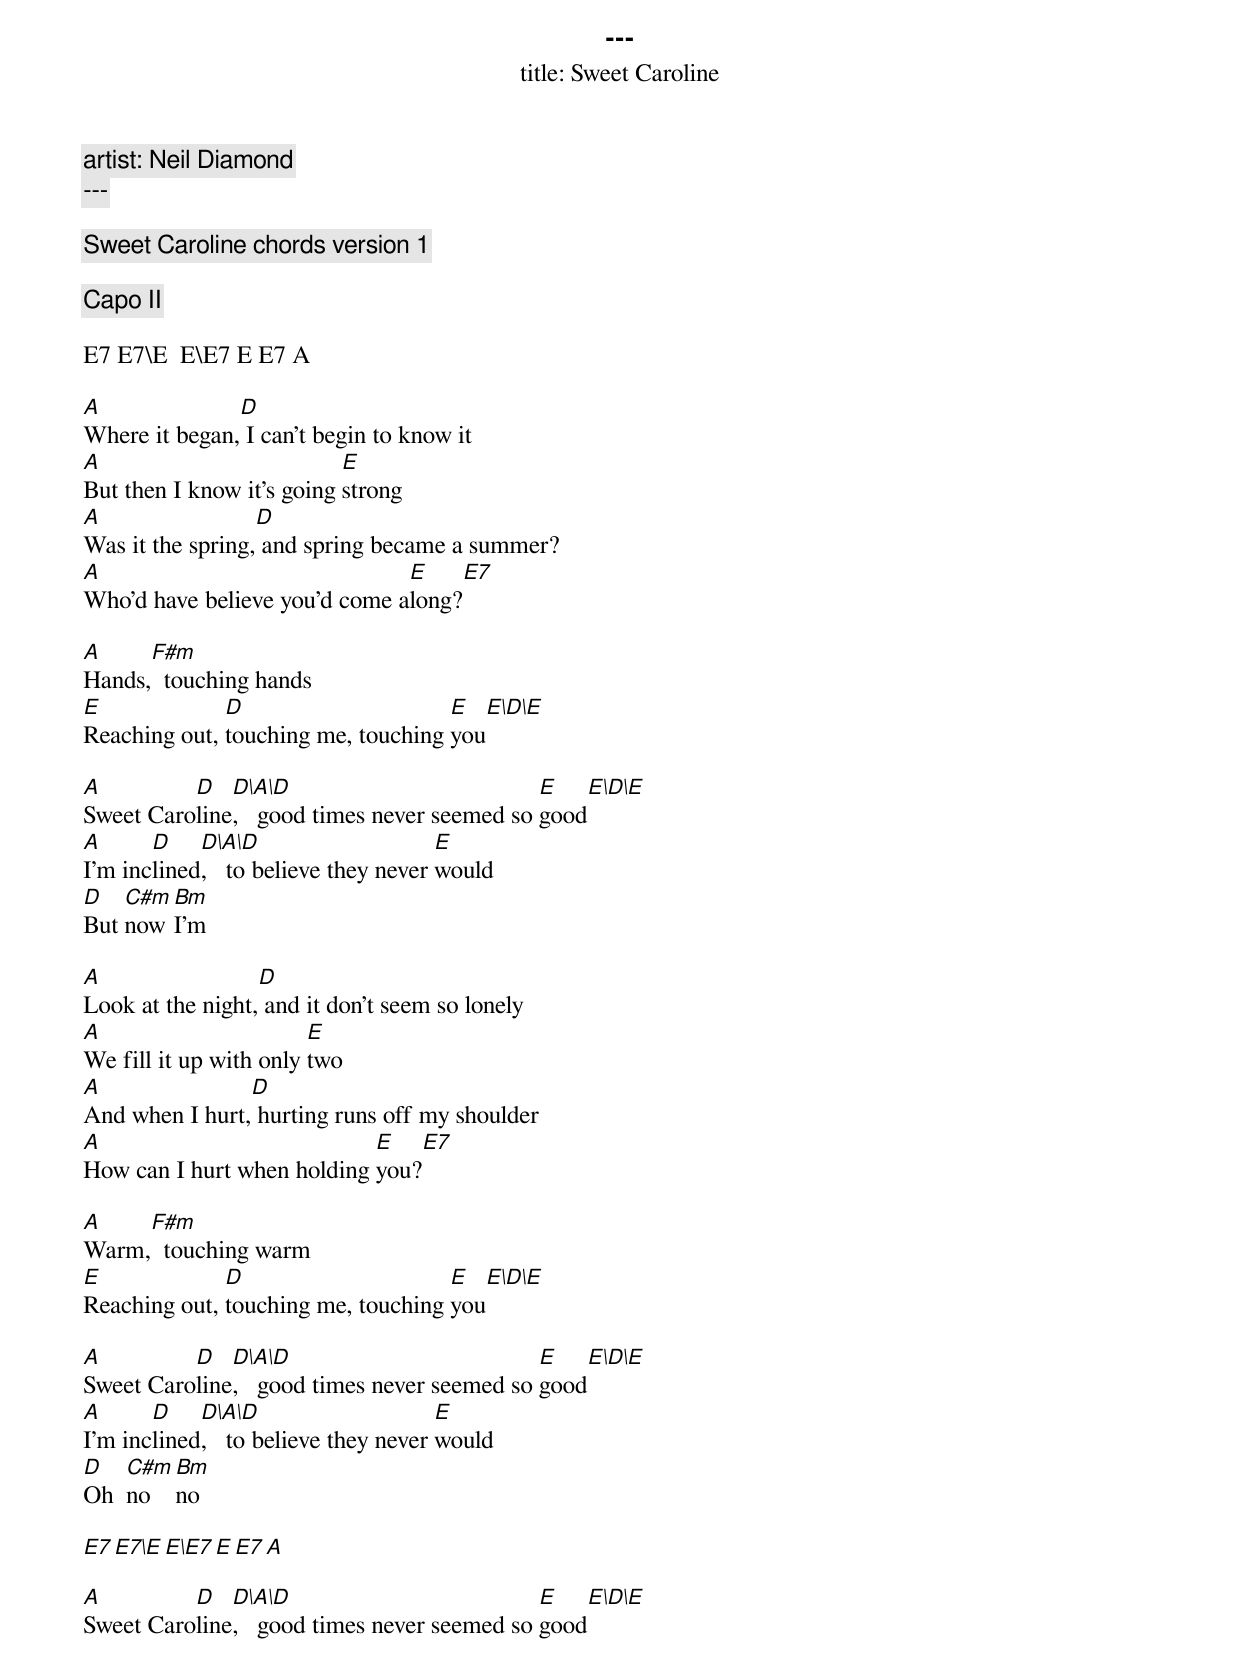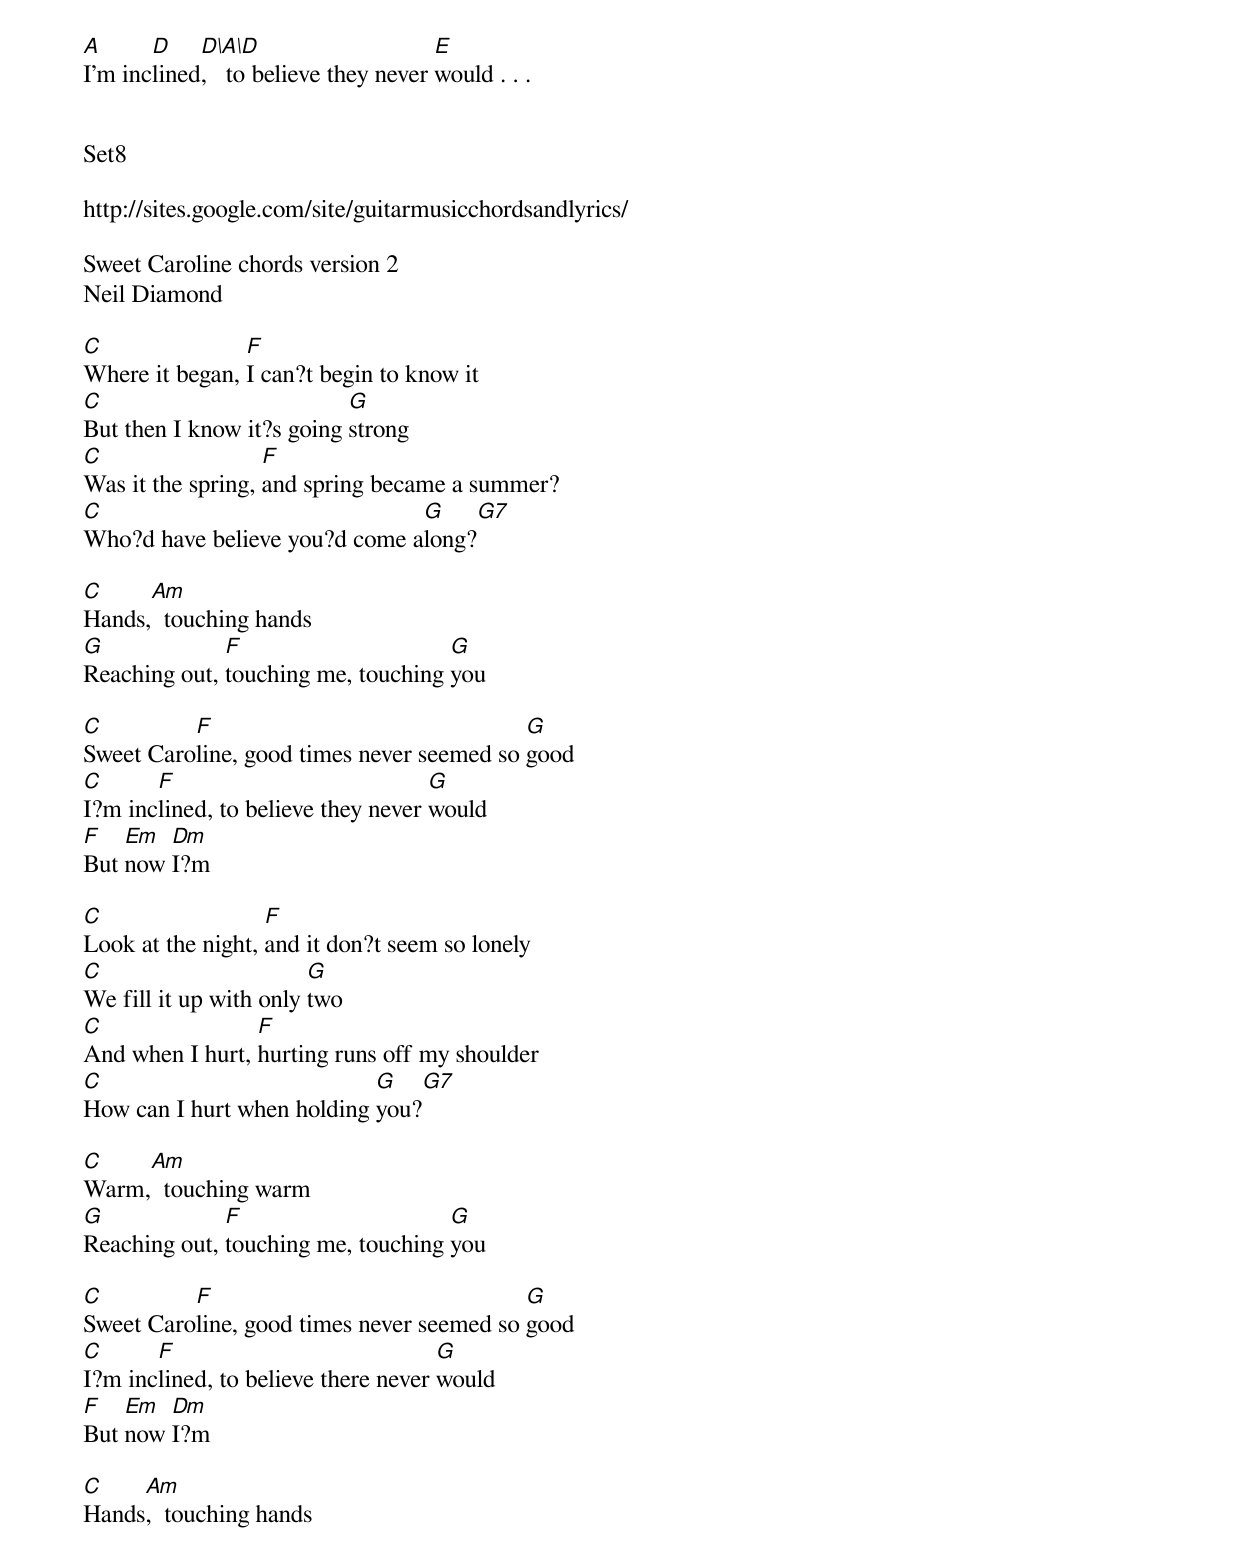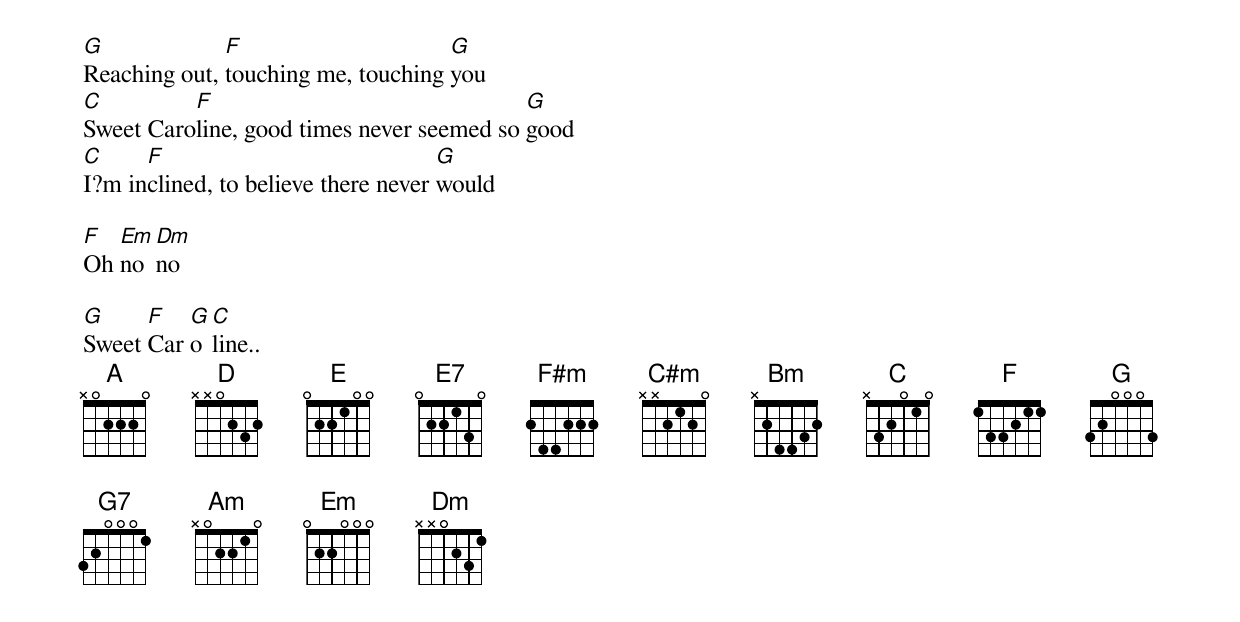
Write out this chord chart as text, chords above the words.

---
title: Sweet Caroline
artist: Neil Diamond
---

Sweet Caroline chords version 1
Neil Diamond  1969

Capo II

E7 E7\E  E\E7 E E7 A

A              D
Where it began, I can't begin to know it
A                          E
But then I know it's going strong
A                 D
Was it the spring, and spring became a summer?
A                              E    E7
Who'd have believe you'd come along?

A     F#m
Hands,  touching hands
E             D                     E  E\D\E
Reaching out, touching me, touching you

A         D   D\A\D                          E    E\D\E
Sweet Caroline,   good times never seemed so good
A      D    D\A\D                     E
I'm inclined,   to believe they never would
D   C#m Bm
But now I'm

A                 D
Look at the night, and it don't seem so lonely
A                       E
We fill it up with only two
A               D
And when I hurt, hurting runs off my shoulder
A                           E   E7
How can I hurt when holding you?

A    F#m
Warm,  touching warm
E             D                     E  E\D\E
Reaching out, touching me, touching you

A         D   D\A\D                          E    E\D\E
Sweet Caroline,   good times never seemed so good
A      D    D\A\D                     E
I'm inclined,   to believe they never would
D   C#m Bm
Oh  no  no

E7 E7\E  E\E7 E E7 A

A         D   D\A\D                          E    E\D\E
Sweet Caroline,   good times never seemed so good
A      D    D\A\D                     E
I'm inclined,   to believe they never would . . .


Set8

http://sites.google.com/site/guitarmusicchordsandlyrics/

Sweet Caroline chords version 2
Neil Diamond

C               F
Where it began, I can?t begin to know it
C                          G
But then I know it?s going strong
C                  F
Was it the spring, and spring became a summer?
C                              G    G7
Who?d have believe you?d come along?

C     Am
Hands,  touching hands
G             F                     G
Reaching out, touching me, touching you

C         F                                G
Sweet Caroline, good times never seemed so good
C      F                            G
I?m inclined, to believe they never would
F   Em  Dm
But now I?m

C                  F
Look at the night, and it don?t seem so lonely
C                       G
We fill it up with only two
C                F
And when I hurt, hurting runs off my shoulder
C                           G    G7
How can I hurt when holding you?

C    Am
Warm,  touching warm
G             F                     G
Reaching out, touching me, touching you

C         F                                G
Sweet Caroline, good times never seemed so good
C      F                             G
I?m inclined, to believe there never would
F   Em  Dm
But now I?m

C    Am
Hands,  touching hands
G             F                     G
Reaching out, touching me, touching you
C         F                                G
Sweet Caroline, good times never seemed so good
C     F                              G
I?m inclined, to believe there never would

F  Em Dm
Oh no no

G     F   G C
Sweet Car o line..
